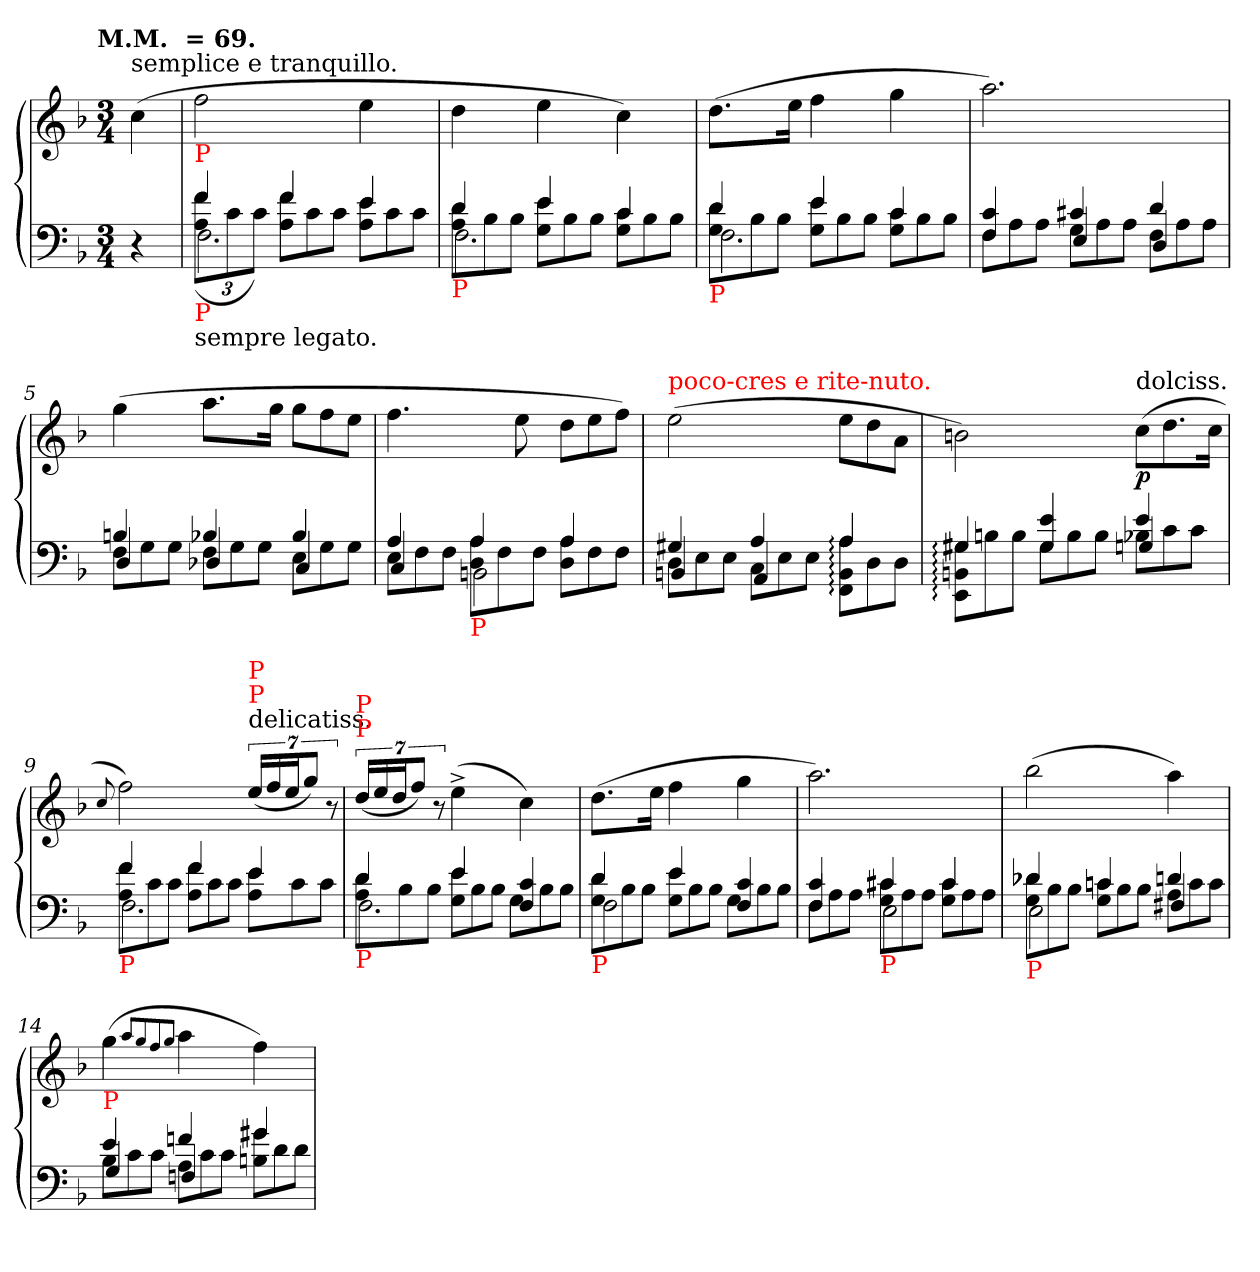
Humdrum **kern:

**kern	**kern	**dynam
*part1	*part1	*part1
*staff2	*staff1	*staff1/2
*clefF4	*clefG2	*
*k[b-]	*k[b-]	*
*F:	*F:	*
!!LO:TX:omd:t=M.M. &nbsp;=&nbsp;69.
*M3/4	*M3/4	*
*MM69	*MM69	*
=	=	=
!	!LO:TX:a:t=semplice e tranquillo.	!
4r	(4cc	.
=1	=1	=1
*^	*	*
*	*Xbrackettup	*	*
*	*^	*	*
!LO:TX:b:color=red:t=P	!	!	!	!
!LO:TX:a:color=red:t=P	!	!	!	!
!LO:TX:b:t=sempre legato.	!	!	!	!
4f	(>12A 12fL	2.F\	2ff	.
.	12c	.	.	.
.	12cJ)	.	.	.
*	*Xtuplet	*	*	*
4f	12A 12fL	.	.	.
.	12c	.	.	.
.	12cJ	.	.	.
4e	12A 12eL	.	4ee	.
.	12c	.	.	.
.	12cJ	.	.	.
=2	=2	=2	=2	=2
!LO:TX:b:color=red:t=P	!	!	!	!
4d	12A 12dL	2.F\	4dd	.
.	12B-	.	.	.
.	12B-J	.	.	.
4e	12G 12eL	.	4ee	.
.	12B-	.	.	.
.	12B-J	.	.	.
4c	12G 12cL	.	4cc)	.
.	12B-	.	.	.
.	12B-J	.	.	.
=3	=3	=3	=3	=3
!LO:TX:b:color=red:t=P	!	!	!	!
4d	12G 12dL	2.F\	(>8.ddL	.
.	12B-	.	.	.
.	12B-J	.	.	.
.	.	.	16eeJk	.
4e	12G 12eL	.	4ff	.
.	12B-	.	.	.
.	12B-J	.	.	.
4c	12G 12cL	.	4gg	.
.	12B-	.	.	.
.	12B-J	.	.	.
=4	=4	=4	=4	=4
4c	12FL	4F/	2.aa)	.
.	12A	.	.	.
.	12AJ	.	.	.
4c#X	12GL	4E/	.	.
.	12A	.	.	.
.	12AJ	.	.	.
4d	12FL	4D/	.	.
.	12A	.	.	.
.	12AJ	.	.	.
=5	=5	=5	=5	=5
4Bn	12FL	4D/	(4gg	.
.	12G	.	.	.
.	12GJ	.	.	.
4B-X	12FL	4D-X/	8.aaL	.
.	12G	.	.	.
.	12GJ	.	.	.
.	.	.	16ggJk	.
*	*	*	*Xtuplet	*
4B-	12EL	4C/	12ggL	.
.	12G	.	12ff	.
.	12GJ	.	12eeJ	.
=6	=6	=6	=6	=6
4A	12EL	4C/	4.ff	.
.	12F	.	.	.
.	12FJ	.	.	.
!LO:TX:b:color=red:t=P	!	!	!	!
4A	12D 12AL	2BBn\	.	.
.	12F	.	.	.
.	.	.	8ee	.
.	12FJ	.	.	.
4A	12D 12AL	.	12ddL	.
.	12F	.	12ee	.
.	12FJ	.	12ffJ)	.
=7	=7	=7	=7	=7
!	!	!	!LO:TX:a:color=red:t=poco-cres e rite-nuto.	!
4G#X	12DL	4BBn/	(>2ee	.
.	12E	.	.	.
.	12EJ	.	.	.
4A	12CL	4AA/	.	.
.	12E	.	.	.
.	12EJ	.	.	.
4A	12BB: 12FF: 12A:L	4ryy	12eeL	.
.	12D	.	12dd	.
.	12DJ	.	12aJ	.
=8	=8	=8	=8	=8
4G#X	12BBn: 12EE: 12G#X:L	2ryy	2bn)	.
.	12Bn	.	.	.
.	12BJ	.	.	.
4e 4G#	12G#L	.	.	.
.	12B	.	.	.
.	12BJ	.	.	.
!	!	!	!LO:TX:a:t=dolciss.	!
4e	12B-XL	4Gn/	(12ccL	p
.	12c	.	12.dd	.
.	12cJ	.	.	.
.	.	.	24ccJk	.
=9	=9	=9	=9	=9
.	.	.	8qqcc/	.
!LO:TX:b:color=red:t=P	!	!	!	!
4f	12A 12fL	2.F\	2ff)	.
.	12c	.	.	.
.	12cJ	.	.	.
4f	12A 12fL	.	.	.
.	12c	.	.	.
.	12cJ	.	.	.
*	*	*	*tuplet	*
!	!	!	!LO:TX:a:t=delicatiss.	!
!	!	!	!LO:TX:a:color=red:t=P	!
!	!	!	!LO:TX:a:color=red:t=P	!
4e	12A 12eL	.	(<28ee/LL	.
.	.	.	28ff	.
.	.	.	28eeJ	.
.	12c	.	.	.
.	.	.	14ggJ)	.
.	12cJ	.	.	.
.	.	.	14r	.
=10	=10	=10	=10	=10
!	!	!	!LO:TX:a:color=red:t=P	!
!	!	!	!LO:TX:a:color=red:t=P	!
!LO:TX:b:color=red:t=P	!	!	!	!
4d	12A 12dL	2.F\	(<28dd/LL	.
.	.	.	28ee	.
.	.	.	28ddJ	.
.	12B-	.	.	.
.	.	.	14ffJ)	.
.	12B-J	.	.	.
.	.	.	14r	.
4e	12G 12eL	.	(>4ee^	.
.	12B-	.	.	.
.	12B-J	.	.	.
4F 4c	12GL	.	4cc)	.
.	12B-	.	.	.
.	12B-J	.	.	.
=11	=11	=11	=11	=11
!LO:TX:b:color=red:t=P	!	!	!	!
4d	12G 12dL	2F\	(>8.ddL	.
.	12B-	.	.	.
.	12B-J	.	.	.
.	.	.	16eeJk	.
4e	12G 12eL	.	4ff	.
.	12B-	.	.	.
.	12B-J	.	.	.
4c/ 4F/	12GL	4ryy	4gg	.
.	12B-	.	.	.
.	12B-J	.	.	.
=12	=12	=12	=12	=12
4c	12FL	4F/	2.aa)	.
.	12A	.	.	.
.	12AJ	.	.	.
!LO:TX:b:color=red:t=P	!	!	!	!
4c#X	12G 12c#XL	2E\	.	.
.	12A	.	.	.
.	12AJ	.	.	.
4c#	12G 12c#L	.	.	.
.	12A	.	.	.
.	12AJ	.	.	.
=13	=13	=13	=13	=13
!LO:TX:b:color=red:t=P	!	!	!	!
4d-X	12G 12d-XL	2E\	(2bb-	.
.	12B-	.	.	.
.	12B-J	.	.	.
4cn	12G 12cnL	.	.	.
.	12B-	.	.	.
.	12B-J	.	.	.
4dn	12AL	4F#X/	4aa)	.
.	12c	.	.	.
.	12cJ	.	.	.
=14	=14	=14	=14	=14
!LO:TX:a:color=red:t=P	!	!	!	!
4e	12B-L	4G/	(>4gg	.
.	12c	.	.	.
.	12cJ	.	.	.
.	.	.	8qaa/L	.
.	.	.	8qgg/	.
.	.	.	8qff/	.
.	.	.	8qgg/J	.
4fn	12AL	4Fn/	4aa	.
.	12c	.	.	.
.	12cJ	.	.	.
4g#X	12Bn 12g#XL	4ryy	4ff)	.
.	12d	.	.	.
.	12dJ	.	.	.
*v	*v	*v	*	*
=	=	=
*-	*-	*-
